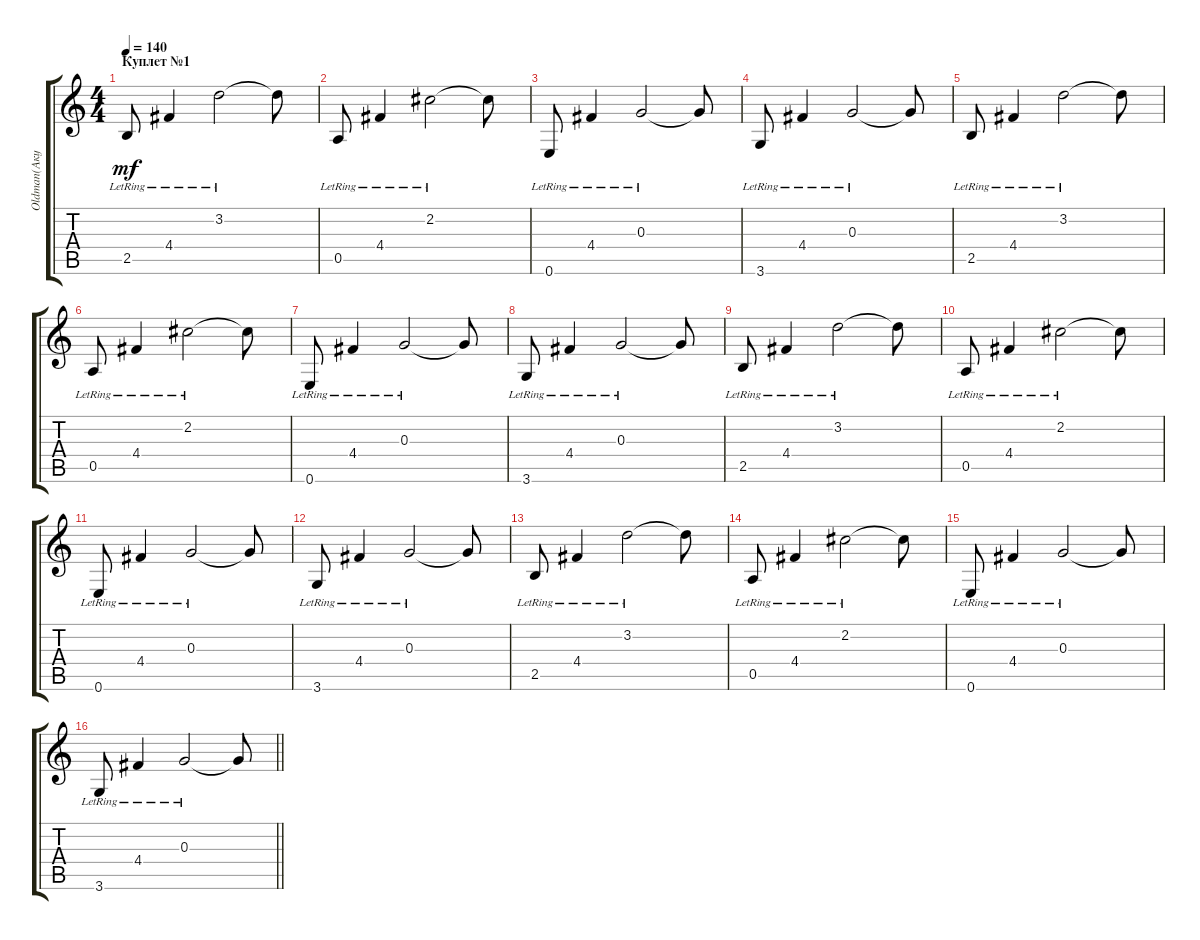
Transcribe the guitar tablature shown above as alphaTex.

\track ("Oldman(Акустика)" "Oldman(Аку") {instrument acousticguitarsteel}
\staff {score tabs}
\tuning (E4 B3 G3 D3 A2 E2) {hide}
\ts (4 4)
\section ("" "Куплет №1")
\tempo 140
\clef g2
\ks c
2.5{lr}.8{dy mf} 4.4{lr}.4 3.2{lr}.2 3.2{t}.8 |
0.5{lr}.8 4.4{lr}.4 2.2{lr}.2 2.2{t}.8 |
0.6{lr}.8 4.4{lr}.4 0.3{lr}.2 0.3{t}.8 |
3.6{lr}.8 4.4{lr}.4 0.3{lr}.2 0.3{t}.8 |
2.5{lr}.8 4.4{lr}.4 3.2{lr}.2 3.2{t}.8 |
0.5{lr}.8 4.4{lr}.4 2.2{lr}.2 2.2{t}.8 |
0.6{lr}.8 4.4{lr}.4 0.3{lr}.2 0.3{t}.8 |
3.6{lr}.8 4.4{lr}.4 0.3{lr}.2 0.3{t}.8 |
2.5{lr}.8 4.4{lr}.4 3.2{lr}.2 3.2{t}.8 |
0.5{lr}.8 4.4{lr}.4 2.2{lr}.2 2.2{t}.8 |
0.6{lr}.8 4.4{lr}.4 0.3{lr}.2 0.3{t}.8 |
3.6{lr}.8 4.4{lr}.4 0.3{lr}.2 0.3{t}.8 |
2.5{lr}.8 4.4{lr}.4 3.2{lr}.2 3.2{t}.8 |
0.5{lr}.8 4.4{lr}.4 2.2{lr}.2 2.2{t}.8 |
0.6{lr}.8 4.4{lr}.4 0.3{lr}.2 0.3{t}.8 |
\barLineRight lightlight
3.6{lr}.8 4.4{lr}.4 0.3{lr}.2 0.3{t}.8
